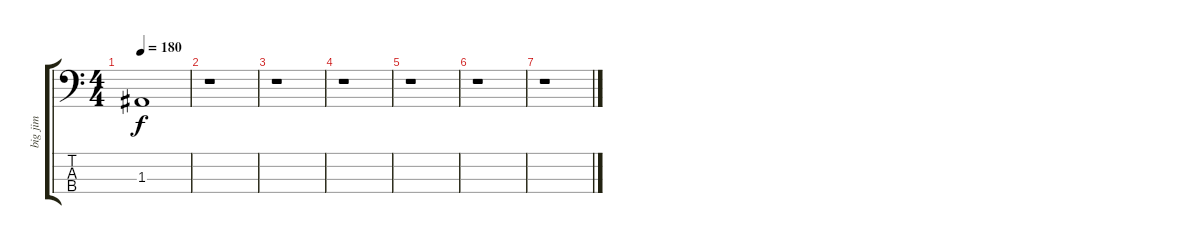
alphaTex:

\track ("big jim" "big jim") {instrument electricbasspick}
\staff {score tabs}
\tuning (G2 D2 A1 E1) {hide}
\ts (4 4)
\tempo 180
\clef f4
\ks c
1.3{t}.1{dy f} |
r.1 |
r.1 |
r.1 |
r.1 |
r.1 |
r.1
